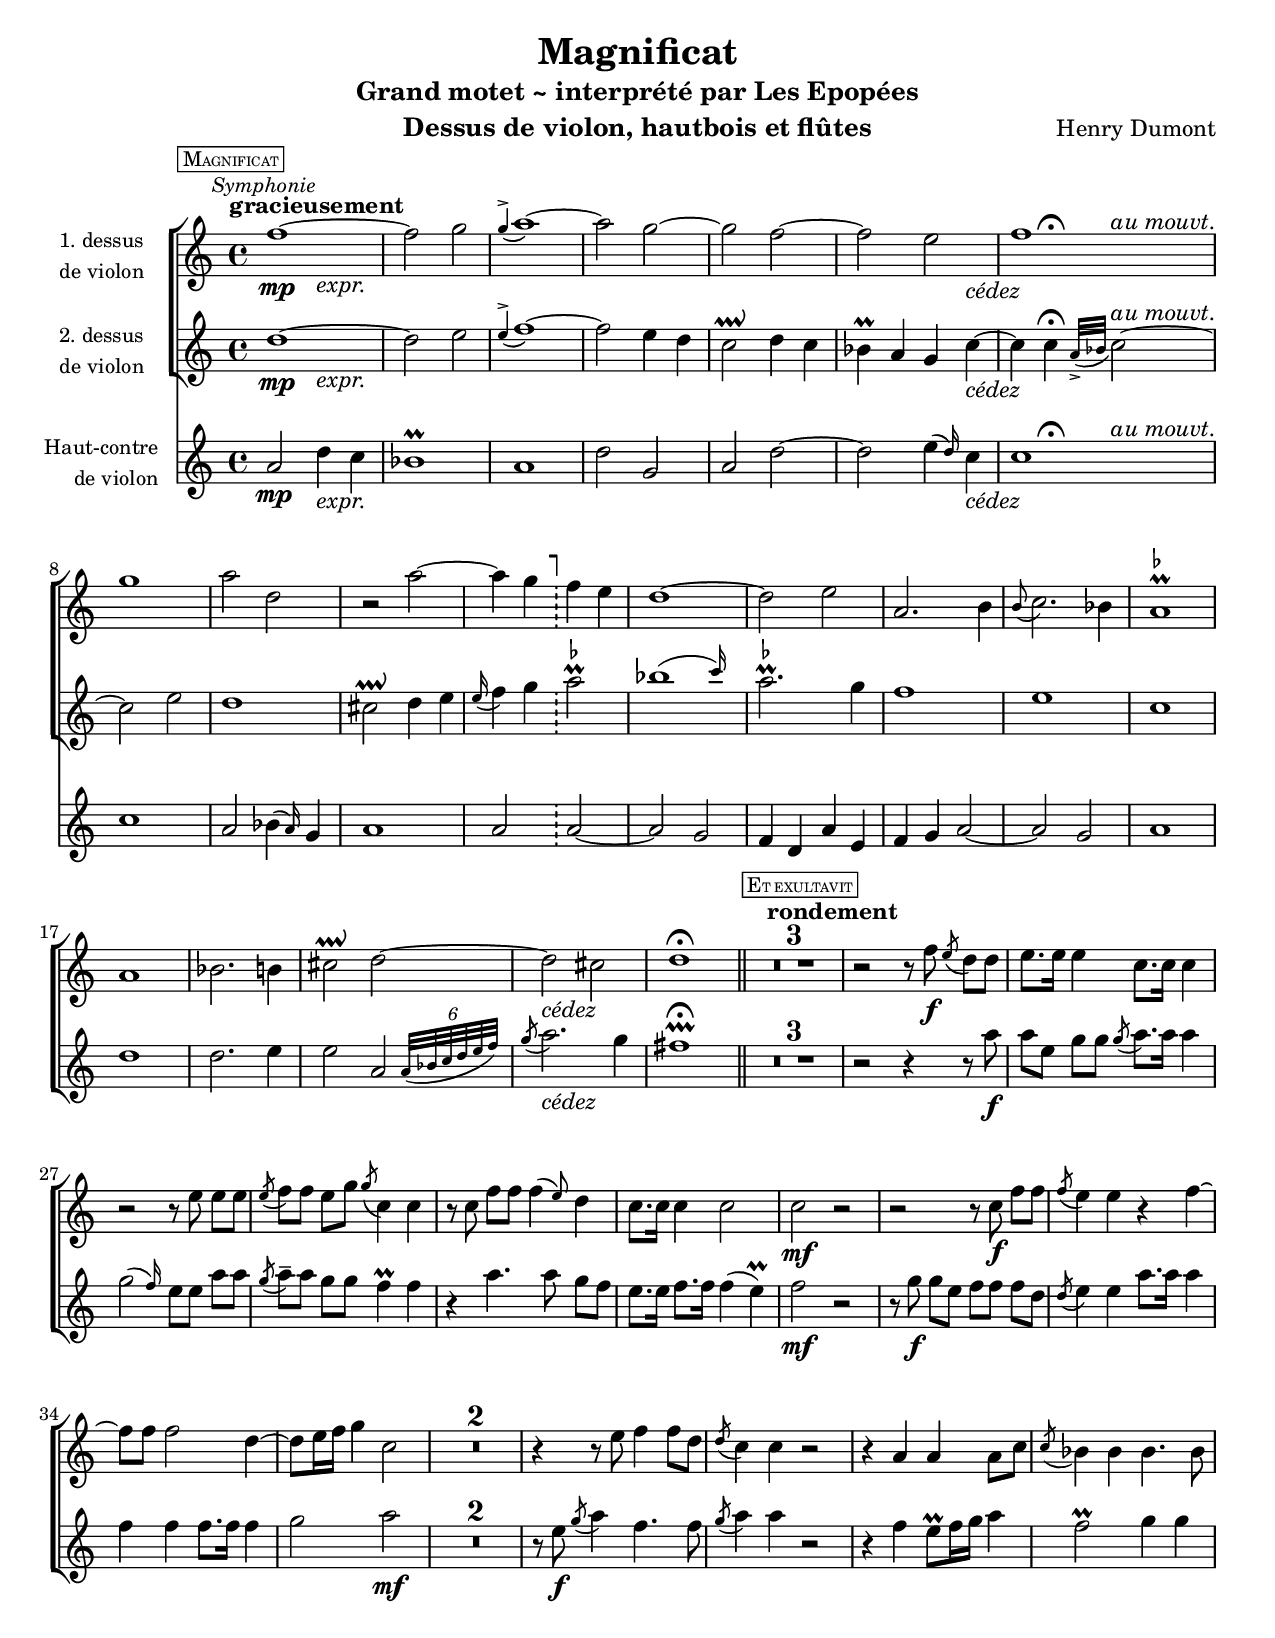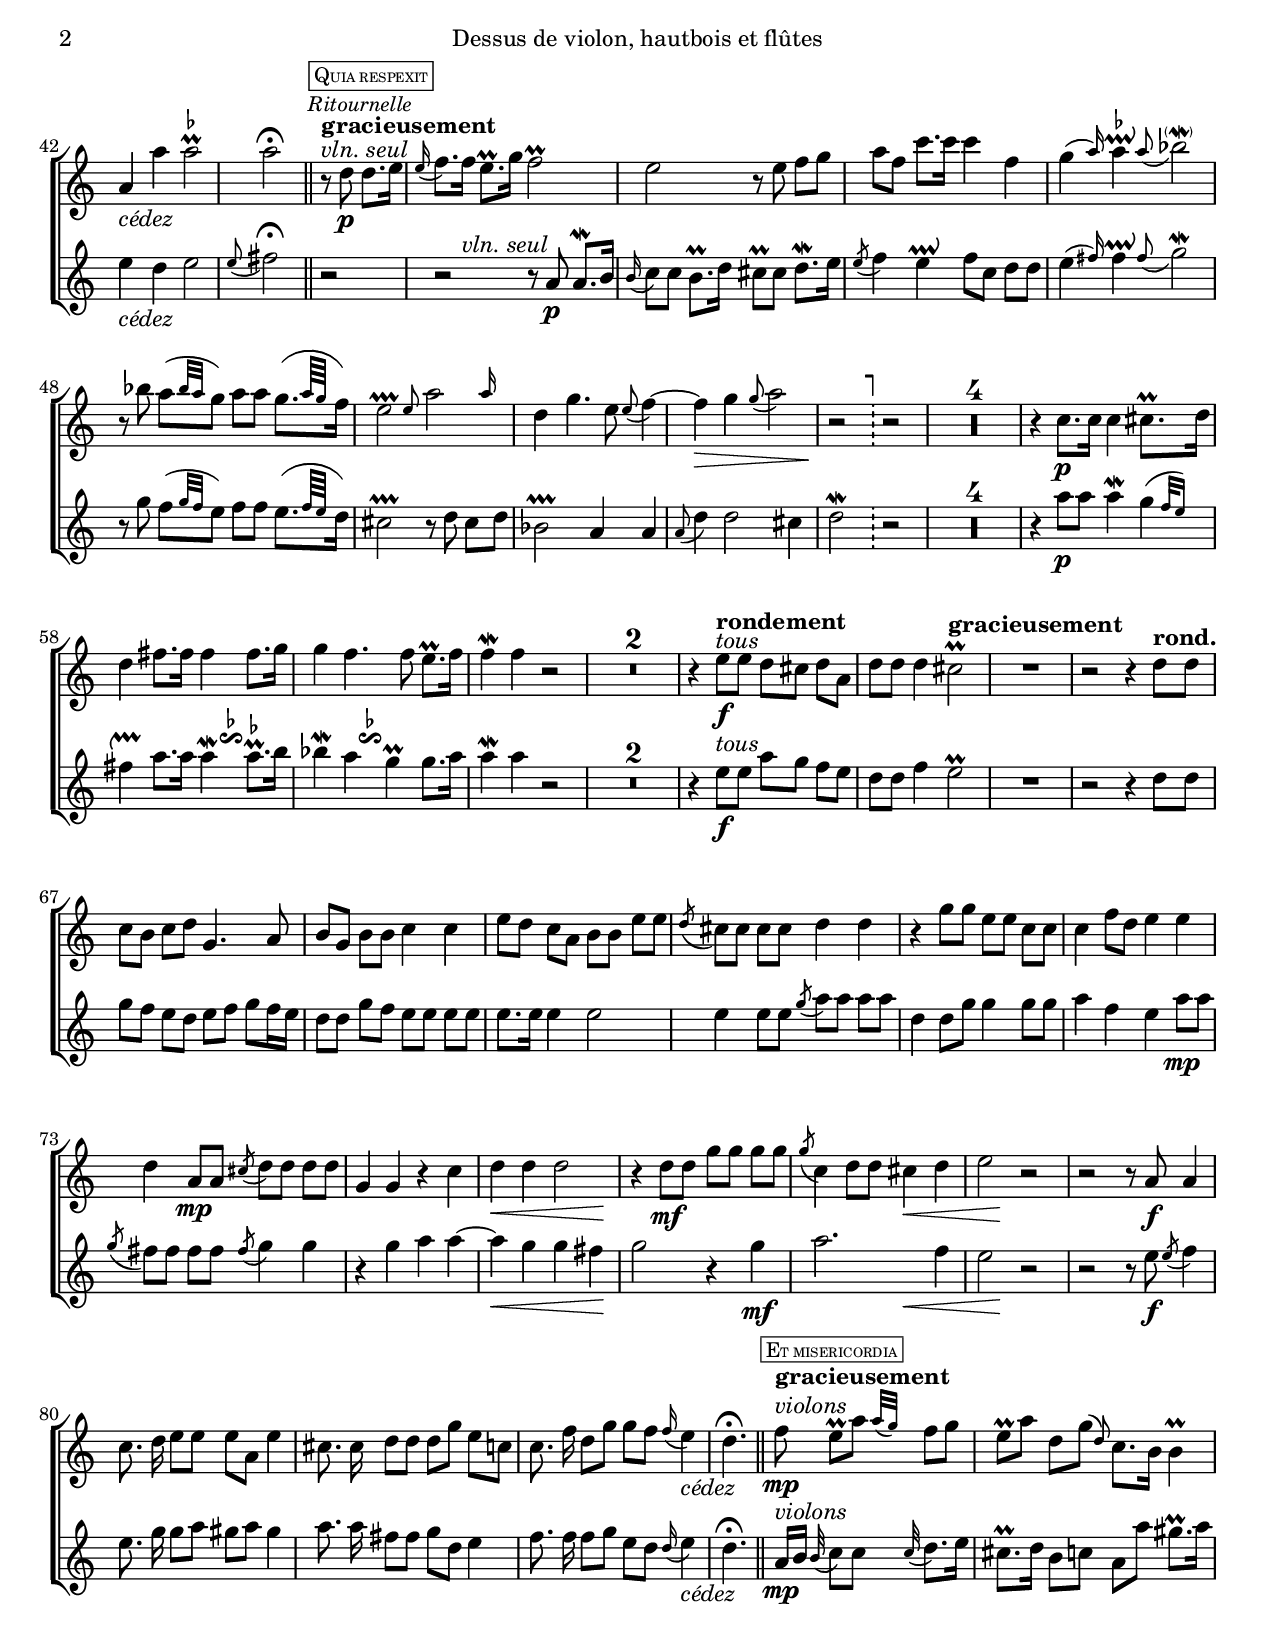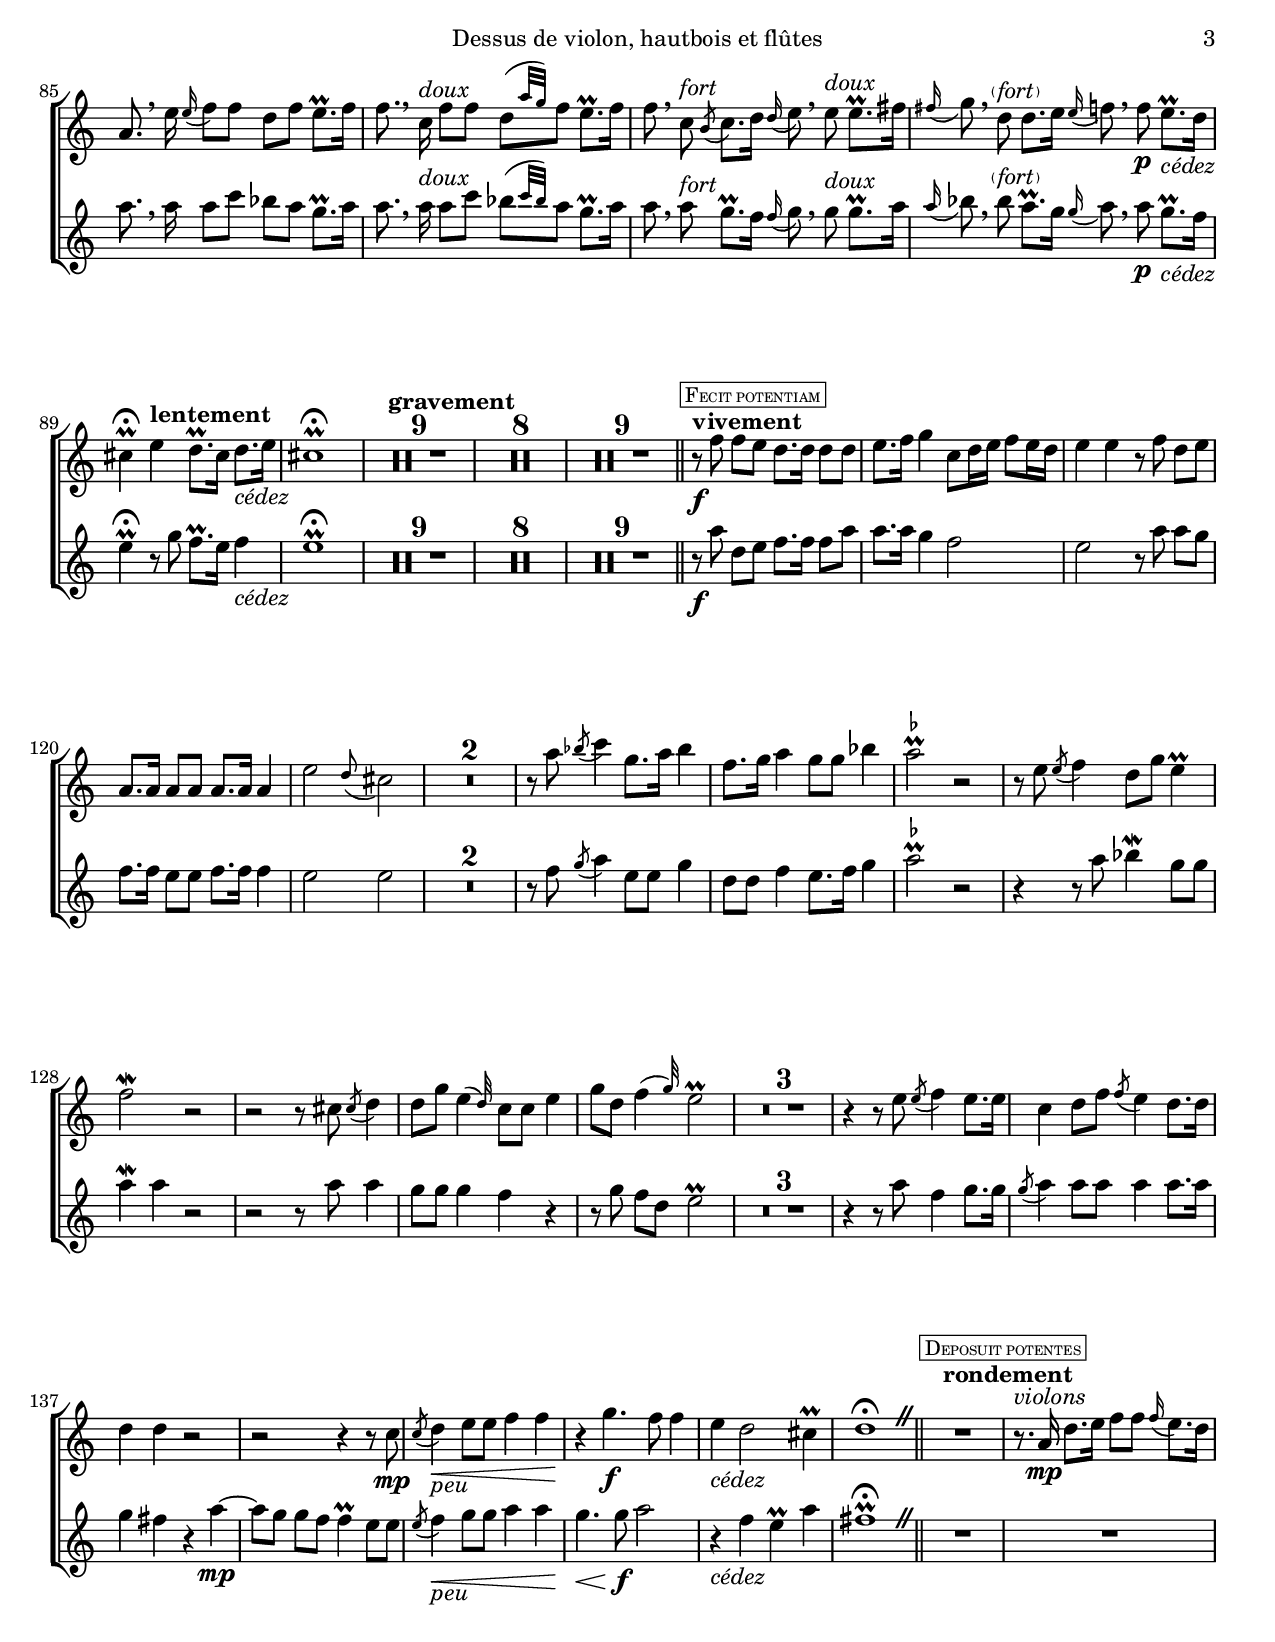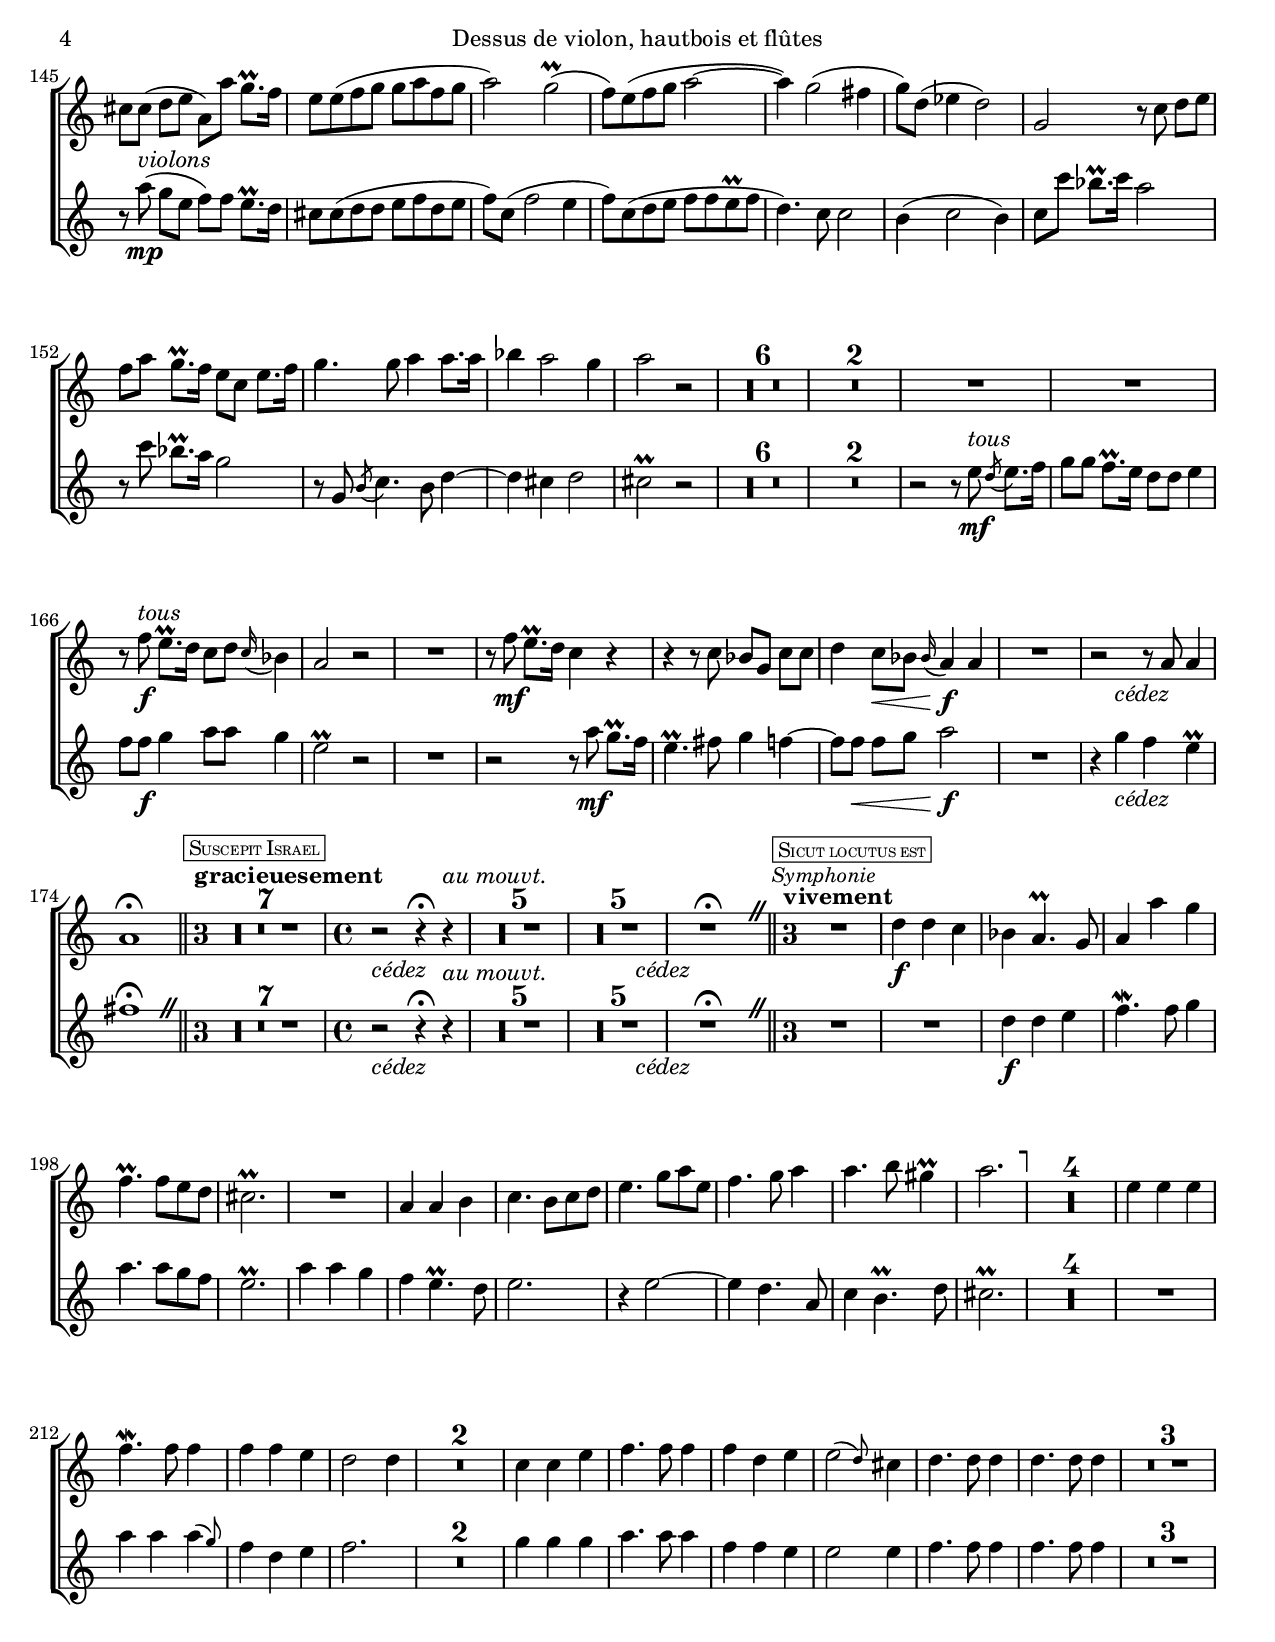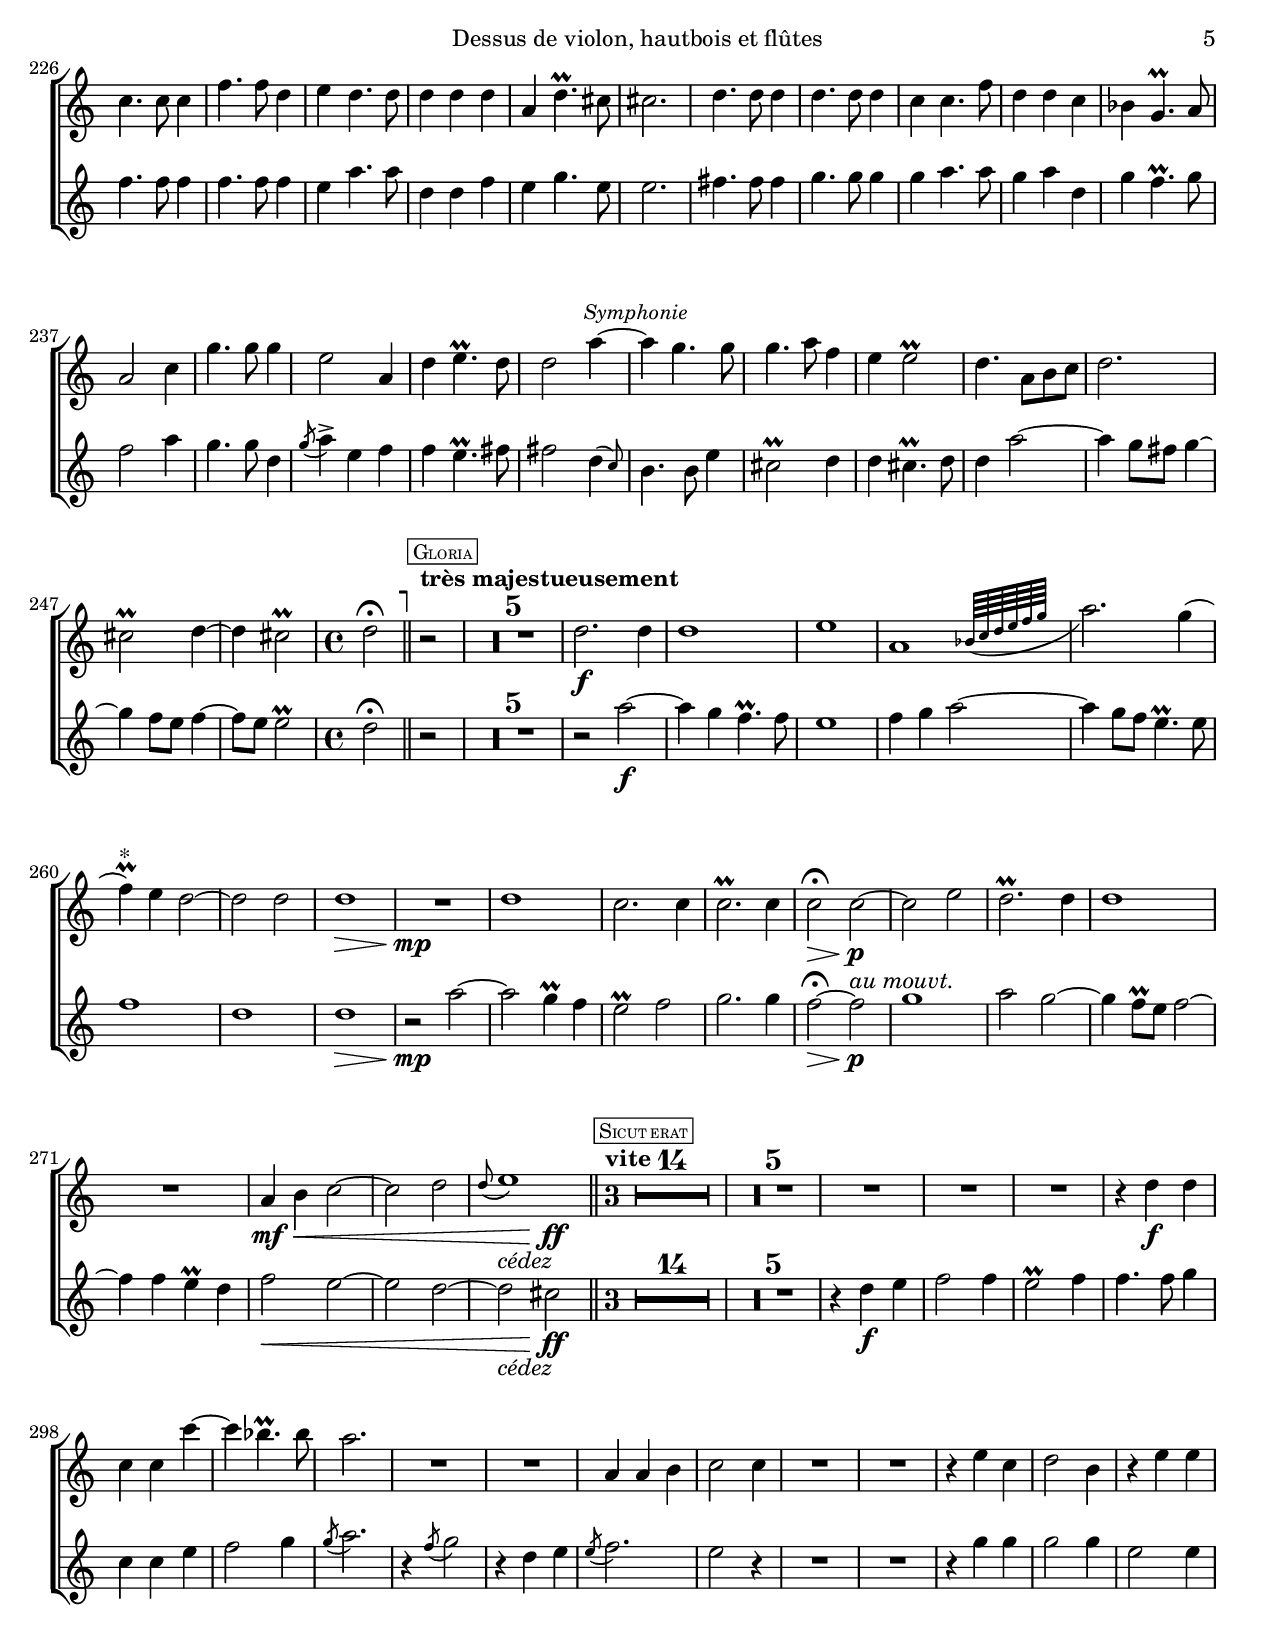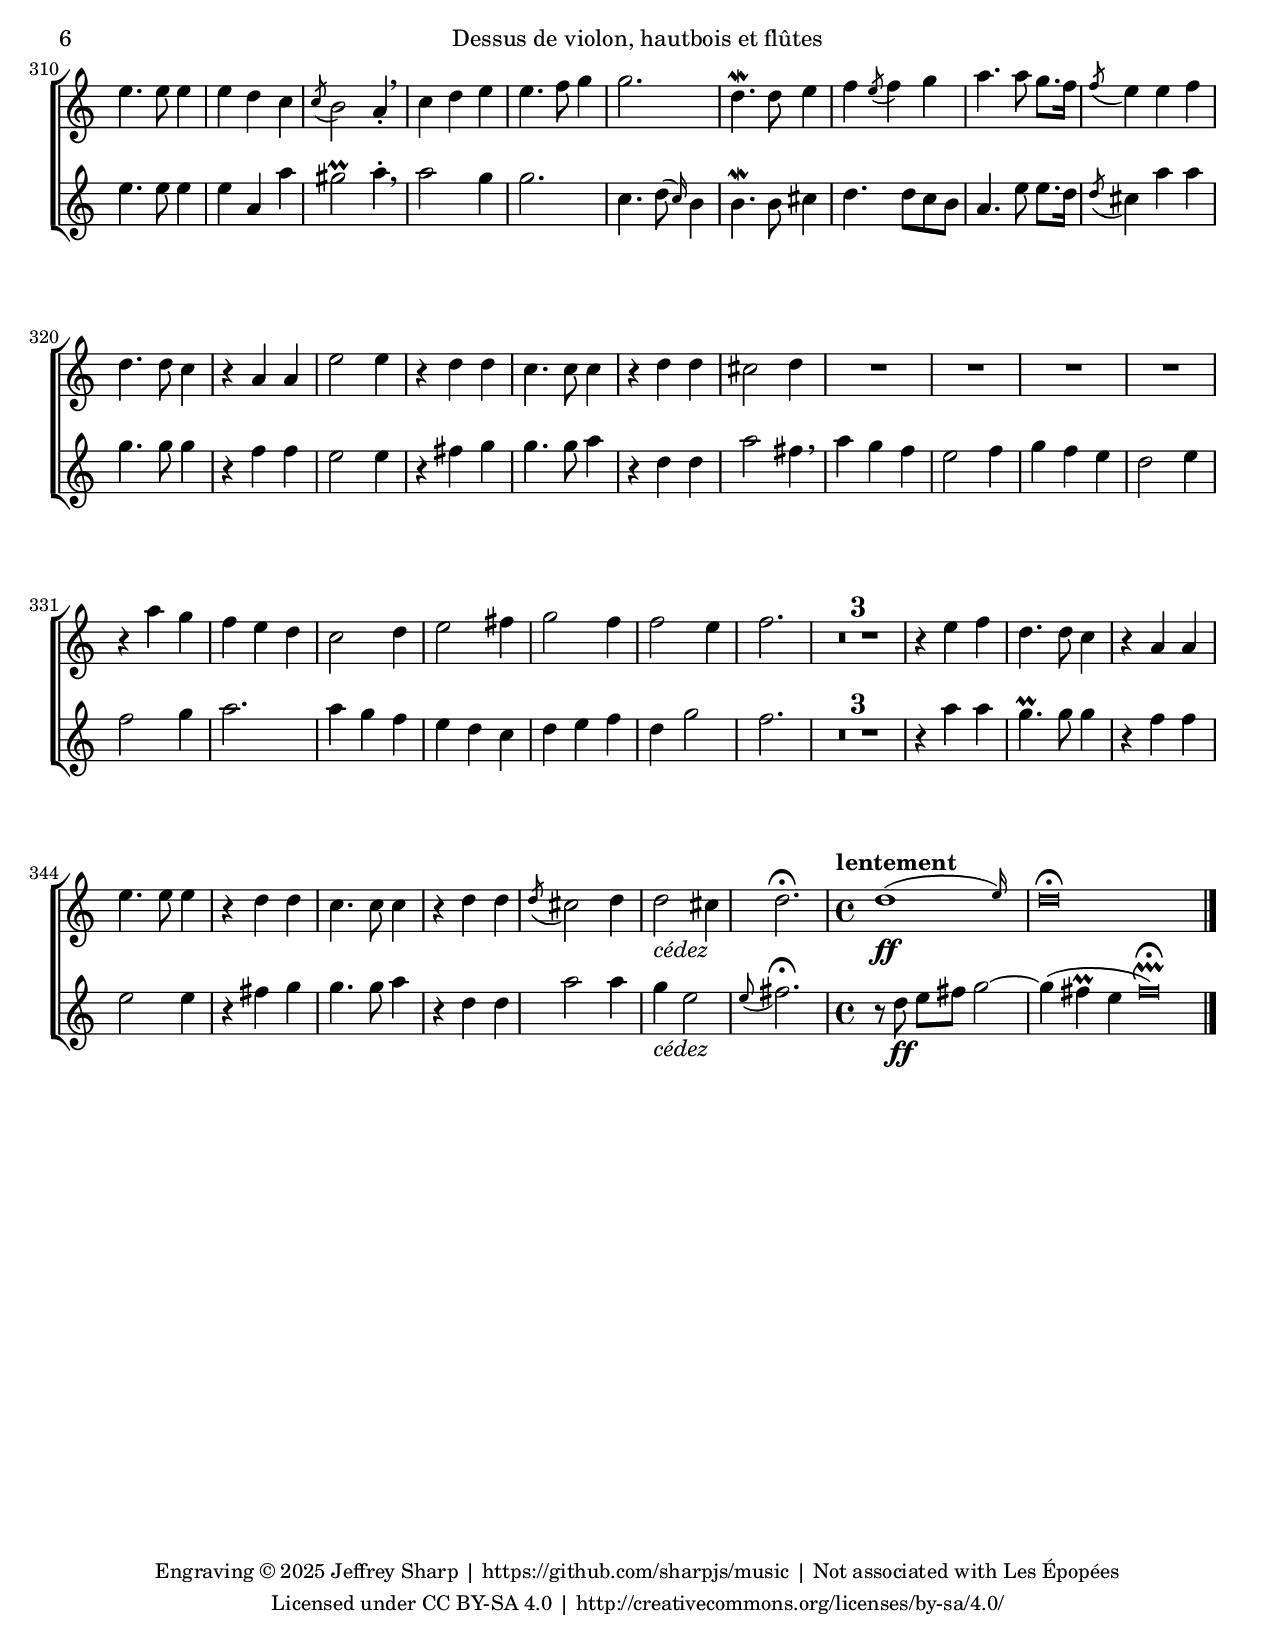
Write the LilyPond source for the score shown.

\version "2.24.4"
\version "2.24.4"
\language "english" % note names

\paper {
  #(set-paper-size "letter")
}

\layout {
  indent = 2.0\cm
  \context {
    \Score
    rehearsalMarkFormatter                    = #format-mark-box-alphabet
    \override InstrumentName.font-size        = -1
    \override InstrumentName.font-series      = #'medium
    \override SectionLabel.font-size          = -1
    \override SectionLabel.font-series        = #'medium
    \override SectionLabel.font-shape         = #'caps
    \override SystemStartBracket.extra-offset = #'(0.5 . 0)
    \override TextMark.font-size              = -1
    \compressEmptyMeasures
    % Overrides from defauls specified here
    % https://github.com/lilypond/lilypond/blob/master/scm/time-signature-settings.scm
    \overrideTimeSignatureSettings 4/4 1/4 1,1,1,1 #'()
    \overrideTimeSignatureSettings 2/2 1/4 1,1,1,1 #'()
  }
  \context {
    \Staff
    \RemoveAllEmptyStaves
  }
  \context {
    \Voice
    \override NoteHead.style                   = #'baroque
    \override MultiMeasureRest.space-increment = 0 % multi-measure rests same width
  }
}

%% Ornaments
%% ref: https://lilypond.org/doc/v2.24/Documentation/notation/list-of-articulations#ornament-scripts

afterAppogiatura = #(define-music-function (main grace) (ly:music? ly:music?) #{
  \afterGrace { #main ( } { #grace ) }
#})

gr  = #grace            %
ac  = #acciaccatura     % port-de-voix (rapide?)
ap  = #appoggiatura     % port-de-voix (en montant) / coulé (en descendant)
ag  = #afterGrace       %
aap = #afterAppogiatura % chûte

m   = #mordent          % pincé
um  = \prall ^ "*"      % pincé en montant [my notation]

tr  = #prall            % tremblement
trr = #prallprall       % tremblement prolongé [my term]
atr = #lineprall        % tremblement appuyé
tru = #prallup          % tremblement et tour de gosier
trd = #pralldown        % tremblement et tour de gosier
utr = #upprall          % tour de gosier et tremblement
dtr = #downprall        % tour de gosier et tremblement

tu  = #turn             % tour de gosier
rtu = #reverseturn      % tour de gosier

uf  = ^ \markup { \hspace #0.4 \tiny \flat    }
un  = ^ \markup { \hspace #0.4 \tiny \natural }
us  = ^ \markup { \hspace #0.4 \tiny \sharp   }

br = #breathe
ca = #caesura
fe = #fermata
nl = #break

ga = #startGroup
gz = #stopGroup
pa = #parenthesize

% mi = #(define-scheme-function (mu) (markup?)
%   (markup #:italic mu)
% )

baseSectionLabel = #sectionLabel

sectionLabel = #(define-music-function (s) (string?) #{
  \baseSectionLabel \markup \box \pad-markup #0.25 #s
#})

phraseLabel = #(define-music-function (s) (string?) #{
  \tweak outside-staff-priority 1400 \textMark \markup \small \italic #s
#})

endPhrase = \tweak extra-offset #'(-0.75 . 0) \textMark \markup \musicglyph "accordion.pull"

who = #(define-music-function (s) (string?) #{
  <> ^ \markup \italic #s
#})

am   = ^ \markup \italic "au mouvt."
ce   = _ \markup \italic "cédez"
doux = ^ \markup \italic "doux"
expr = _ \markup \italic "expr."
fort = ^ \markup \italic "fort"
ma   = _ \markup \italic "marque"
peu  = _ \markup \italic "peu"

timeDefault = #time

timeSingle = #(define-music-function (n) (fraction?) #{
  \once \override Staff.TimeSignature.style = #'single-digit \timeDefault #n
#})

time = #(define-music-function (n) (fraction?)
  (if (and (= 4 (cdr n)) (not (= 4 (car n))))
    (timeSingle  n) ; single-digit for /4 except 4/4
    (timeDefault n) ; default for others
  )
)


\header {
  dedication = #f % "Header"
  title      = "Magnificat"
  subtitle   = "Grand motet ~ interprété par Les Epopées"
  composer   = "Henry Dumont"
  opus       = #f % unused due to placement
  instrument = "Dessus de violon, hautbois et flûtes"
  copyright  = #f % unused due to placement
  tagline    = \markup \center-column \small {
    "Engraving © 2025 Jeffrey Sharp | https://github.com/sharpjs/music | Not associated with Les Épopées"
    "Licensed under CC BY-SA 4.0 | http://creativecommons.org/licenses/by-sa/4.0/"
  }
}

rtbf = {
  \once \set suggestAccidentals = ##t
  \once \hideNotes bf!8 \reverseturn \noBeam
}

\new Score <<
  \new ChoirStaff <<

    \new Staff = "1dv" \with {
      instrumentName = \markup \right-column { "1. dessus" "de violon" }
    }
    \relative c'' {
      \sectionLabel "Magnificat"
      \phraseLabel "Symphonie"
      \tempo "gracieusement"
      \time 4/4

      \after 2 \expr f1~\mp | f2 g | \ap g4^> a1~ | a2
      g~ | g f~ | f \after 4\ce e | \after 4 \fe \after 2\am f1
      g1 | a2 d, | r a'~ | a4 g \bar "!" \endPhrase f e |

      d1~ | d2 e | a,2. b4 | \ap b8 c2. bf4 | a1\tr\uf |
      a | bf2. b4 | cs2\tru d2~ | d\ce cs | d1\fe |

      \section
      \sectionLabel "Et exultavit"
      \tempo "rondement"

      R1*3 |
      r2 r8 f8\f \ac e d d | e8. e16 e4 c8. c16 c4 |
      r2 r8 e e e | \ac e f f e g \ac g c,4 c |
      r8 c f f \aap f4 e8 d4 | c8. c16 c4 c2 | c2\mf r2 |

      r2 r8 c\f f f | \ac f e4 e r f~ |
      f8 f f2 d4~ | d8 e16 f g4 c,2 |

      R1*2 |
      r4 r8 e f4 f8 d | \ac d c4 c r2 |
      r4 a a a8 c | \ac c bf4 bf bf4. bf8 | a4\ce a' a2\tr\uf | a2\fe

      \section
      \sectionLabel "Quia respexit"
      \phraseLabel "Ritournelle"
      \tempo "gracieusement"

      \who "vln. seul"
      r8 d,\p d8. e16 | \ap e f8. f16 e8.\tr g16 f2\tr | e2
      r8 e8 f g | a f c'8. c16 c4 f, | \aap g a16 a4\tru\uf \ap a8 bf2 \pa\m |
      r8 bf \ag a[( { bf32 a } g8)] a a \ag g8.[( { a64 g } f16)] | \ag e2\trr e8
      \ag a2 a16 | d,4 g4. e8 \ap e f4~ | f\> g \ap g8 a2 | <>\! r2 \endPhrase \bar "!"

      r | R1*4 | r4 

      c,8.\p c16 c4 cs8.\tr d16 | d4
      fs8. fs16 fs4 fs8. g16 | g4
      f4. f8 e8.\tr f16 | f4\m f

      r2 | R1*2 | r4 

      \tempo "rondement"
      \who "tous"
      e8\f e d cs d a | d d d4

      \tempo "gracieusement"
      cs2\tr | R1 | r2 r4

      \tempo "rond."
      d8 d | c b c d g,4. a8 | b g b b c4 c | e8 d c a b b e e |
      \ac d cs cs cs cs d4 d | r g8 g e e c c | c4 f8 d e4
      e | d a8\mp a \ac cs d d d d | g,4 g r c | d\< d \after 4 \! d2 |
      r4 d8\mf d g g g g | \ac g c,4 d8 d cs4\< d | \after 4 \! e2

      r2 | r r8 a,8\f a4 | \ag c8. s \noBeam
      d16 e8 e e a, e'4 | \ag cs8. s \noBeam
      cs16 d8 d d g e c | \ag c8. s \noBeam
      f16 d8 g g f \ap f16 e4\ce | d4.\fe

      \section
      \sectionLabel "Et misericordia"
      \tempo "gracieusement"

      \who "violons"
      f8\mp e\tr \ag a { a32( g) } f8 g | e\tr
      a d, \aap g d c8. b16 b4\tr | a8. \br
      e'16 \ap e f8 f d f e8.\tr f16 | f8. \br
      c16\doux f8 f \aap d[ { a'32 g } f8] e8.\tr f16 | f8 \br
      c\fort \ac b c8. d16 \ap d e8 \br
      e\doux e8.\tr fs16 | \ap fs g8 \br
      d\pa\fort d8. e16 \ap e f8 \br
      f\p e8.\tr\ce d16 | cs4\tr\fe

      \tempo "lentement"
      e d8.\tr cs16 d8.\ce e16 | cs1\tr\fe |

      \tempo "gravement"
      R1*9 | R1*8 | R1*9 |

      \section
      \sectionLabel "Fecit potentiam"
      \tempo "vivement"

      r8\f f f e d8. d16 d8 d | e8. f16 g4 c,8 d16 e f8 e16 d | e4 e
      r8 f d e | a,8. a16 a8 a a8. a16 a4 | e'2 \ap d8 cs2 |

      R1*2 | r8

      a' \ac bf8 c4 g8. a16 bf4 | f8. g16 a4 g8 g bf4 | a2\tr\uf
      r | r8 e \ac e8 f4 d8 g e4\tr | f2\m

      r | r2 r8

      cs \ac cs8 d4 | d8 g \ag e4( d32) c8 c e4 | g8 d \ag f4( g32) e2\tr |

      R1*3 | r4 r8

      e \ac e8 f4 e8. e16 | c4 d8 f \ac f8 e4 d8. d16 | d4 d

      r2 | r2 r4 r8
      c\mp | \ac c8 d4 \peu\< e8 e f4 f |
      r4\! g4.\f f8 f4 | e\ce d2 cs4\tr | d1\fe\ca |

      \section
      \sectionLabel "Deposuit potentes"
      \tempo "rondement"

      R1 |

      \who "violons"
      r8. a16\mp d8. e16 f8 f \ap f16 e8. d16 | cs8
      cs( d e a,) a' g8.\tr f16 | e8[ e( f g] g[ a f g] | a2) g(\tr | f8[)
      e( f g] a2~ | a4) g2( fs4 | g8) d( ef4 d2) |

      g, r8 c d e | f a g8.\tr f16 e8 c e8. f16 |
      g4. g8 a4 a8. a16 | bf4 a2 g4 | a2

      r | R1*6 | R1*4 | r8

      \who "tous"
      f\f e8.\tr d16 c8 d \ap c16 bf4 | a2

      r | R1 | r8

      f'\mf e8.\tr d16 c4 r | r
      r8 c bf g c c | d4 c8\< bf \ap bf16 a4\f a |

      R1 | \after 4 \ce r2 r8 a a4 | a1\fe |

      \section
      \sectionLabel "Suscepit Israel"
      \tempo "gracieuesement"

      \time 3/4
      R2.*7
      \time 4/4
      r2\ce r4\fe r4\am | R1*5 | R1*5 |
      <> \tweak extra-offset #'(-5 . 0) \ce R1\fe\ca |

      \section
      \sectionLabel "Sicut locutus est"
      \phraseLabel "Symphonie"

      \tempo "vivement"
      \time 3/4
      R2. | d4\f d c | bf a4.\tr g8 | a4 a' g | f4.\tr f8 e d | cs2.\tr |
      R2. | a4 a b | c4. b8 c d | e4. g8 a e | f4. g8 a4 | a4. b8 gs4\tr | a2.
      \endPhrase

      R2.*4 | e4 e e | f4.\m f8 f4 | f f e | d2 d4 |
      R2.*2 | c4 c e | f4. f8 f4 | f d e | \ag e2( d8) cs4 |

      d4. d8 d4 | d4. d8 d4 | R2.*3
      c4. c8 c4 | f4. f8 d4 | e d4. d8 | d4 d d | a d4.\tr cs8 | cs2. |

      d4. d8 d4 | d4. d8 d4 | c c4. f8 | d4 d c | bf g4.\tr a8 | a2
      c4 | g'4. g8 g4 | e2 a,4 | d e4.\tr d8 | d2

      \phraseLabel "Symphonie"
      a'4~ | a4 g4. g8 | g4. a8 f4 | e e2\tr | d4.
      a8 b c | d2. | cs2\tr d4~ | d4 cs2\tr | \time 4/4 d2\fe
      \endPhrase 

      \section
      \sectionLabel "Gloria"
      \tempo "très majestueusement"

      r2 | R1*5 |
      d2.\f d4 | d1 | e |
      \ag a, { bf64( c d e f g } | a2.) g4( | f)\um e d2~ | d d | d1 \> <>\mp |
      R1 | d | c2. c4 | c2.\tr c4 | c2\fe\>
      c~\p | c e | d2.\tr d4 | d1 |
      R1 | a4\mf\< b c2~ | c d | \ap d8 \after 2 \ff e1\ce

      \section
      \sectionLabel "Sicut erat"
      \tempo "vite"

      \time 3/4

      R2.*14 | R2.*5 | R2.*3 |

      r4 d\f d | c c c'~ | c bf4.\tr bf8 | a2. |
      R2.*2 | a,4 a b | c2 c4 |
      R2.*2 |
      r4 e c | d2 b4 | r e e | e4. e8 e4 | e d c | \ac c8 b2 a4-. \br |

      c d e | e4. f8 g4 | g2. |
      d4.\m d8 e4 | f \ac e8 f4 g | a4. a8 g8. f16 |
      \ac f8 e4 e f | d4. d8 c4 | r a a | e'2 e4 |
      r d d | c4. c8 c4 | r d d | cs2 d4 |
      R2.*4 |
      r4 a' g | f e d | c2 d4 | e2 fs4 | g2 f4 | f2 e4 | f2. |
      R2.*3 |
      r4 e f | d4. d8 c4 | r a a | e'4. e8 e4 |
      r d d | c4. c8 c4 | r d d | \ac d8 cs2 d4 | d2\ce cs4 | d2.\fe |

      \time 4/4
      \aap d1\ff e16 | d\breve\fe \skip 4*3 |

      \fine
    }

    \new Staff = "2dv" \with {
      instrumentName = \markup \right-column { "2. dessus" "de violon" }
    }
    \relative c'' {
      \time 4/4

      \after 2\expr d1~\mp | d2 e | \ap e4^> f1~ | f2
      e4 d | c2\tru d4 c | bf\tr a g c~\ce | c c\fe
      \ap { a32-> bf } c2\am~ | c e | d1 | cs2\tru d4 e | \ap e16 f4 g a2\tr\uf |

      \ag bf1( c16) | a2.\tr\uf g4 | f1 | e1 | c1 |
      d1 | d2. e4 | e2 \ag a, \tuplet 6/4 { a32( bf c d e f) } |
      \ac g8 a2.\ce g4 | fs1\trr\fe |

      \section
      \sectionLabel "Et exultavit"
      \tempo "rondement"

      R1*3 |
      r2 r4 r8 a8\f | a e g g \ac g8 a8. a16 a4 |
      \ag g2( f16) e8 e a a | \ac g a-- a g g f4\tr f |
      r a4. a8 g f | e8. e16 f8. f16 f4( e)\tr | f2\mf r2 |

      r8 g\f g e f f f d | \ac d8 e4 e a8. a16 a4 |
      f f f8. f16 f4 | g2 a\mf |

      R1*2 |
      r8 e\f \ac g a4 f4. f8 | \ac g a4 a r2 |
      r4 f e8\tr f16 g a4 | f2\tr g4 g | e\ce d e2 | \ap e8 fs2\fe

      \section
      \sectionLabel "Quia respexit"
      \tempo "gracieusement"

      r2 |
      \after 8. \who "vln. seul"
      r2 r8 a,\p a8.\m b16 | \ap b c8 c b8.\tr d16 cs8\tr
      cs d8.\m e16 | \ac e8 f4 e\tru f8 c d d | \aap e4 fs16 fs4\tru \ap fs8 g2\m |
      r8 g \ag f[( {g32 f} e8)] f f \ag e8.[( { f64 e } d16)] | cs2\trr
      r8 d cs d | bf2\trr a4 a | \ap a8 d4 d2 cs4 | d2\m \bar "!"

      r2 | R1*4 | r4

      a'8\p a a4\m \aap g { f32 e16 } | fs4\utr
      a8. a16 \after 8 \rtbf a4\m a8.\tr\uf bf16 | bf4\m
      \after 8 \rtbf a4 g\tr g8. a16 | a4\m a

      r2 | R1*2 | r4

      \tempo "rondement"
      \who "tous"
      e8\f e a g f e | d d f4
      
      \tempo "gracieusement"
      e2\tr | R1 | r2 r4

      \tempo "rond."
      d8 d | g f e d e f g f16 e | d8 d g f e e e e | e8. e16 e4 e2 | e4
      e8 e \ac g a a a a | d,4 d8 g g4 g8 g | a4 f e
      a8\mp a | \ac g fs8 fs fs fs \ac fs g4 g | r4 g a a~ | a\< g g fs\! | g2
      r4 g\mf | \after 2 \< a2. f4 | \after 4 \! e2

      r | r r8 e\f \ac e f4 | e8. \noBeam
      g16 g8 a gs a gs4 | a8. \noBeam
      a16 fs8 fs g d e4 | f8. \noBeam
      f16 f8 g e d \ap d16 e4\ce | d4.\fe

      \section 
      \sectionLabel "Et misericordia"
      \tempo "gracieusement"

      \who "violons"
      a16\mp b \ap b32 c8 c \ap c32 d8. e16 | cs8.\tr
      d16 b8 c a a' gs8.\tr a16 | a8. \br
      a16 a8 c bf a g8.\tr a16 | a8. \br
      a16\doux a8 c \aap bf[ { c32 bf } a8] g8.\tr a16 | a8 \br
      a8\fort g8.\tr f16 \ap f g8 \br
      g\doux g8.\tr a16 | \ap a bf8 \br
      bf8\pa\fort a8.\tr g16 \ap g a8 \br
      a\p g8.\tr\ce f16 | e4\tr\fe

      \tempo "lentement"
      r8 g f8.\tr e16 f4\ce | e1\tr\fe |

      \tempo "gravement"
      R1*9 | R1*8 | R1*9 |

      \section
      \sectionLabel "Fecit potentiam"
      \tempo "vivement"

      r8\f a d, e f8. f16 f8 a | a8. a16 g4 f2 | e2
      r8 a a g | f8. f16 e8 e f8. f16 f4 | e2 e |

      R1*2 r8

      f \ac g a4 e8 e g4 | d8 d f4 e8. f16 g4 | a2\tr\uf
      r | r4 r8 a bf4\m g8 g | a4\m a

      r2 | r r8

      a a4 | g8 g g4 f r | r8 g f8 d e2\tr |

      R1*3 | r4 r8

      a f4 g8. g16 | \ac g8 a4 a8 a a4 a8. a16 | g4 fs

      r a~\mp | a8 g g f f4\tr
      e8 e | \ac e8 f4 \peu\< g8 g a4 a |
      g4.\< g8\f a2 | r4\ce f e\tr a | fs1\tr\fe\ca |

      \section
      \sectionLabel "Deposuit potentes"
      \tempo "rondement"

      R1*2 | r8

      \who "violons"
      a\mp( g e f) f e8.\tr d16 | cs8[ cs( d d] e[ f d e] | f) c( f2 e4 | f8[)
      c( d e] f[ f e\tr f] | d4.) c8 c2 | b4( c2 b4) |

      c8 c' bf8.\tr c16 a2 | r8 c bf8.\tr a16 g2 |
      r8 g, \ac b c4. b8 d4~ | d cs d2 | cs2\tr

      r | R1*6 | R1*2 | r2 r8

      \who "tous"
      e\mf \ac d8 e8. f16 | g8 g f8.\tr e16 d8 d e4 | f8
      f\f g4 a8 a g4 | e2\tr

      r2 | R1 | r2 r8

      a\mf g8.\tr f16 | e4.\tr fs8 g4 f~ | f8 f\< f g a2\f |

      R1 | r4 g\ce f e\tr | fs1\fe\ca |

      \section
      \sectionLabel "Suscepit Israel"
      \tempo "gracieuesement"

      \time 3/4
      R2.*7
      \time 4/4
      r2\ce r4\fe r4\am | R1*5 | R1*5 |
      <> \tweak extra-offset #'(-5 . 0) \ce R1\fe\ca |

      \section
      \sectionLabel "Sicut locutus est"
      \time 3/4

      R2.*2 | d4\f d e | f4.\m f8 g4 | a4. a8 g f | e2.\tr |
      a4 a g | f e4.\tr d8 | e2. | r4 e2~ | e4 d4. a8 | c4 b4.\tr d8 | cs2.\tr

      R2.*5 | a'4 a \aap a g8 | f4 d e | f2. |
      R2.*2 | g4 g g | a4. a8 a4 | f f e | e2 e4 |

      f4. f8 f4 | f4. f8 f4 | R2.*3
      f4. f8 f4 | f4. f8 f4 | e a4. a8 | d,4 d f | e g4. e8 | e2. |

      fs4. fs8 fs4 | g4. g8 g4 | g a4. a8 | g4 a d, | g f4.\tr g8 | f2
      a4 | g4. g8 d4 | \ac g8 a4-> e f | f e4.\tr fs8 | fs2

      %phraseLabel "Symphonie"
      \aap d4 c8 | b4. b8 e4 | cs2\tr d4 | d cs4.\tr d8 | d4
      a'2~ | a4 g8 fs g4~ | g f8 e f4~ | f8 e8 e2\tr | \time 4/4 d2\fe
      %endPhrase

      \section
      \sectionLabel "Gloria"
      \tempo "très majestueusement"
      
      r2 | R1*5 |
      r2 a'~\f | a4 g4 f4.\tr f8 | e1 |
      f4 g a2~ | a4 g8 f e4.\tr e8 | f1 | d | d\> <>\mp |
      r2 a'2~ | a g4\tr f | e2\tr f | g2. g4 | f2~\fe\>
      f\am\p | g1 | a2 g~ | g4 f8\tr e f2~ | f4
      f e\tr d | f2\< e~ | e d~ | d\ce cs\ff | 

      \section
      \sectionLabel "Sicut erat"
      \tempo "vite"
      \time 3/4

      R2.*14 | R2.*5 |

      r4 d\f e | f2 f4 | e2\tr f4 |
      f4. f8 g4 | c, c e | f2 g4 | \ac g8 a2. | r4 \ac f8 g2 | 

      r4 d e | \ac e8 f2. | e2 r4 | R2. | R2. |
      r4 g g | g2 g4 | e2 e4 | e4. e8 e4 | e a, a' | gs2\tr a4-. \br |

      a2 g4 | g2. | c,4. \ag d8( c16) b4 | b4.\m b8 cs4 | d4. d8 c b | a4. e'8 e8. d16 |
      \ac d8 cs4 a' a | g4. g8 g4 | r f f | e2 e4 |
      r4 fs g | g4. g8 a4 | r d, d | a'2 fs4 \br |

      a g f | e2 f4 | g f e | d2 e4 | f2 g4 | a2. | 
      a4 g f | e d c | d e f | d g2 | f2. |
      R2.*3 |
      r4 a a | g4.\tr g8 g4 | r f f | e2 e4 |
      r fs g | g4. g8 a4 | r d, d | a'2 a4 |
      g\ce e2 | \ap e8 fs2.\fe |

      \tempo lentement
      \time 4/4

      r8 d\ff e fs g2~ | \cadenzaOn g4( fs\tr e \cadenzaOff fs\breve\utr\fe) |

      \fine
    }

  >> % ChoirStaff

  \new Staff = "hcv" \with {
    instrumentName = \markup \right-column { "Haut-contre" "de violon" }
  }
  \relative c'' {
    \time 4/4

    a2\mp d4\expr c | bf1\tr | a |
    d2 g, | a d~ | d \ag e4( d16) c4\ce | \after 4 \fe \after 2\am c1 |
    c | a2 \ag bf4( a16) g4 | a1 | a2
    a~ | a g | f4 d a' e | f g a2~ | a g2 | a1 |
    %r2 d | d2. % g,4~ | g f8 e f4 a | a1\ce | a \fe |
    %... This staff is a pseudo-ossia at the 
  }

>> % Score
